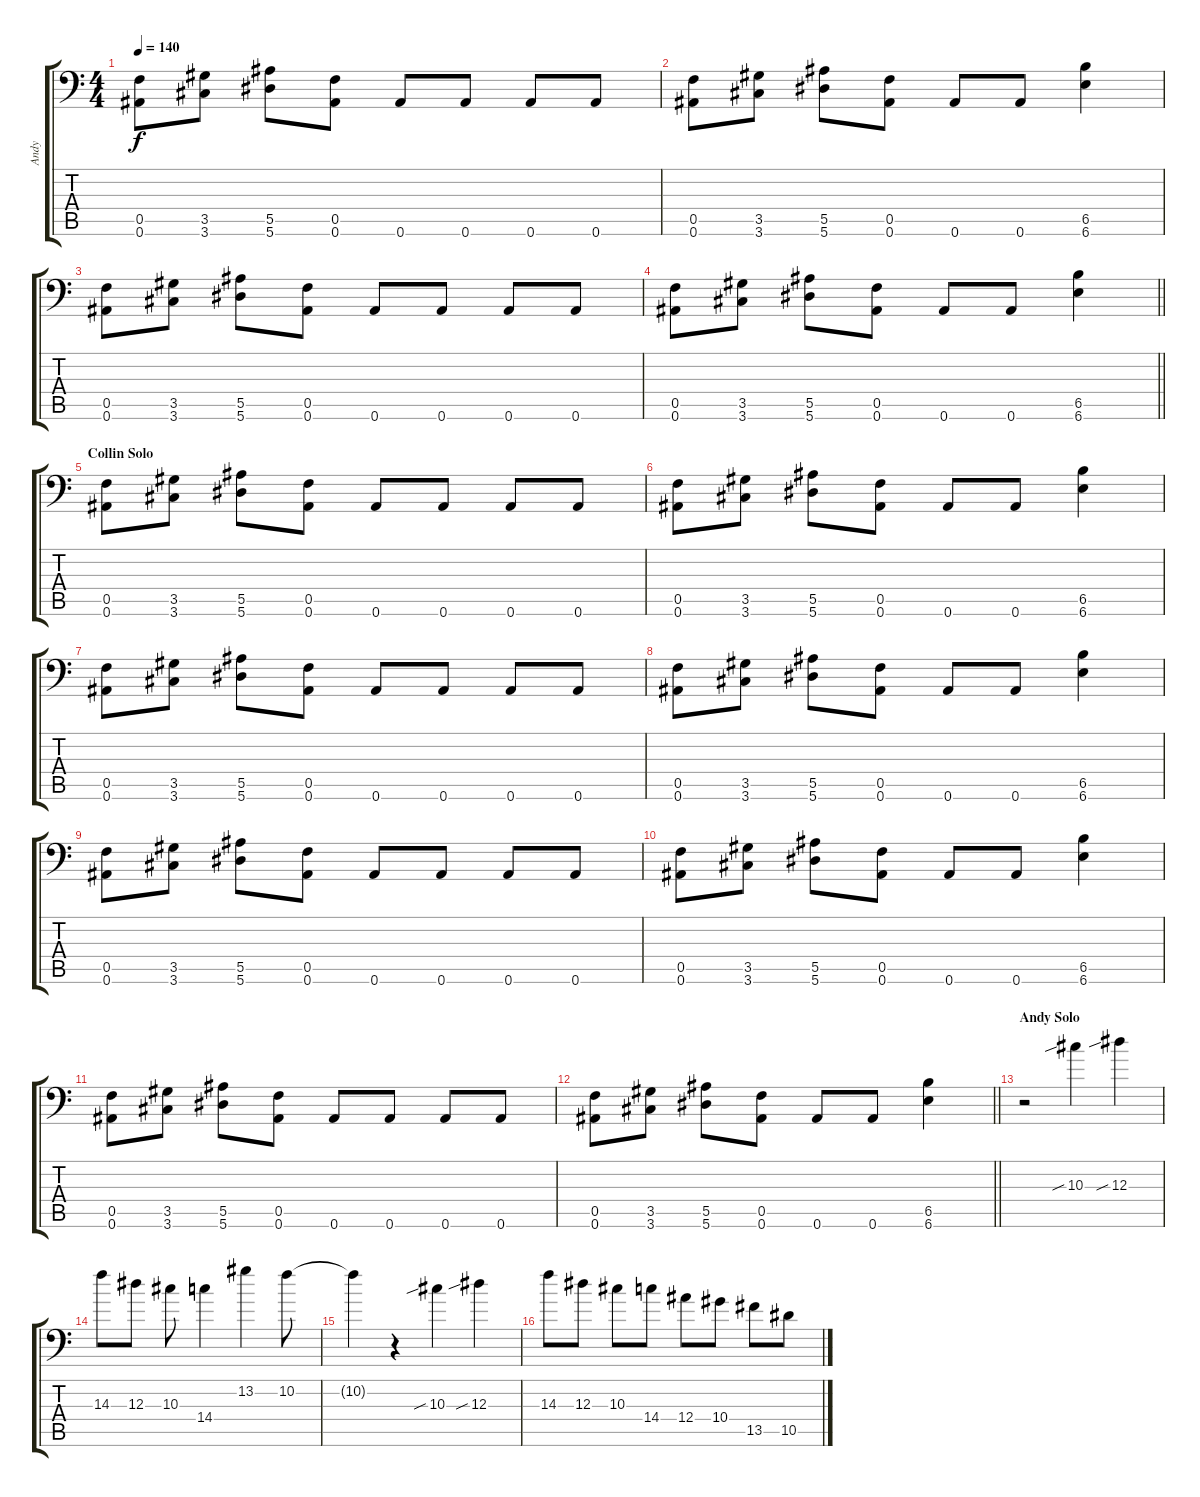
\track ("Andy" "Andy") {instrument distortionguitar}
\staff {score tabs}
\tuning (C4 G3 Eb3 Bb2 F2 Bb1) {hide}
\ts (4 4)
\tempo 140
\clef f4
\ks c
(0.5 0.6).8{dy f} (3.5 3.6).8 (5.5 5.6).8 (0.5 0.6).8 0.6.8 0.6.8 0.6.8 0.6.8 |
(0.5 0.6).8 (3.5 3.6).8 (5.5 5.6).8 (0.5 0.6).8 0.6.8 0.6.8 (6.5 6.6).4 |
(0.5 0.6).8 (3.5 3.6).8 (5.5 5.6).8 (0.5 0.6).8 0.6.8 0.6.8 0.6.8 0.6.8 |
\barLineRight lightlight
(0.5 0.6).8 (3.5 3.6).8 (5.5 5.6).8 (0.5 0.6).8 0.6.8 0.6.8 (6.5 6.6).4 |
\section ("" "Collin Solo")
(0.5 0.6).8 (3.5 3.6).8 (5.5 5.6).8 (0.5 0.6).8 0.6.8 0.6.8 0.6.8 0.6.8 |
(0.5 0.6).8 (3.5 3.6).8 (5.5 5.6).8 (0.5 0.6).8 0.6.8 0.6.8 (6.5 6.6).4 |
(0.5 0.6).8 (3.5 3.6).8 (5.5 5.6).8 (0.5 0.6).8 0.6.8 0.6.8 0.6.8 0.6.8 |
(0.5 0.6).8 (3.5 3.6).8 (5.5 5.6).8 (0.5 0.6).8 0.6.8 0.6.8 (6.5 6.6).4 |
(0.5 0.6).8 (3.5 3.6).8 (5.5 5.6).8 (0.5 0.6).8 0.6.8 0.6.8 0.6.8 0.6.8 |
(0.5 0.6).8 (3.5 3.6).8 (5.5 5.6).8 (0.5 0.6).8 0.6.8 0.6.8 (6.5 6.6).4 |
(0.5 0.6).8 (3.5 3.6).8 (5.5 5.6).8 (0.5 0.6).8 0.6.8 0.6.8 0.6.8 0.6.8 |
\barLineRight lightlight
(0.5 0.6).8 (3.5 3.6).8 (5.5 5.6).8 (0.5 0.6).8 0.6.8 0.6.8 (6.5 6.6).4 |
\section ("" "Andy Solo")
r.2 10.3{sib}.4 12.3{sib}.4 |
14.3.8 12.3.8 10.3.8 14.4.4 13.2.4 10.2.8 |
10.2{t}.4 r.4 10.3{sib}.4 12.3{sib}.4 |
14.3.8 12.3.8 10.3.8 14.4.8 12.4.8 10.4.8 13.5.8 10.5.8
